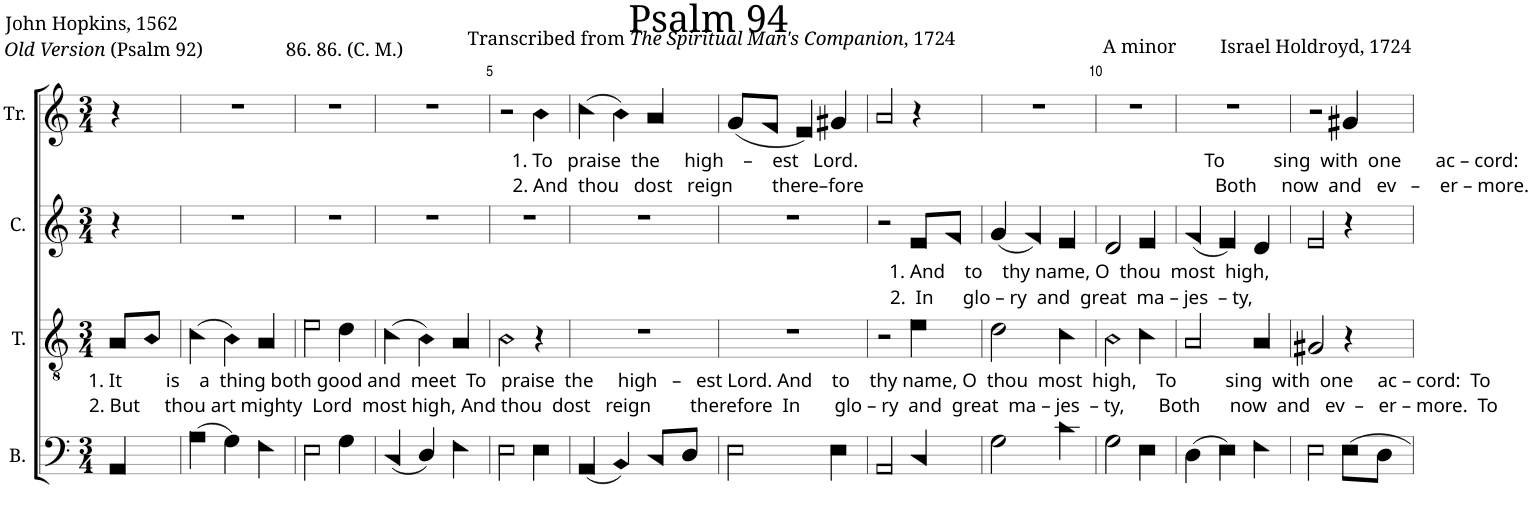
**kern	**kern	**kern	**kern
*part4	*part3	*part2	*part1
*staff4	*staff3	*staff2	*staff1
*I"B.	*I"T.	*I"C.	*I"Tr.
*I'B.	*I'T.	*I'C.	*I'Tr.
*clefF4	*clefGv2	*clefG2	*clefG2
*k[]	*k[]	*k[]	*k[]
*M3/4	*M3/4	*M3/4	*M3/4
=1	=1	=1	=1
!	!LO:TX:b:t=1. It         is    a  thing both good and  meet  To   praise  the     high   –   est Lord. And    to    thy name, O  thou  most  high,    To          sing  with  one     ac – cord&colon;  To	!	!
!	!LO:TX:b:t=2. But     thou art mighty  Lord  most high, And thou  dost   reign        therefore  In       glo – ry  and  great  ma – jes  – ty,       Both      now  and   ev  –   er – more.  To	!	!
4AA!/	8A!/L	4r	4r
.	8B!/J	.	.
=2	=2	=2	=2
(4A!\	(4c!\	2.r	2.r
4G!\)	4B!\)	.	.
4F!\	4A!/	.	.
=3	=3	=3	=3
2E!\	2e!\	2.r	2.r
4G!\	4d!\	.	.
=4	=4	=4	=4
(4C!/	(4c!\	2.r	2.r
4D!/)	4B!\)	.	.
4F!\	4A!/	.	.
=5	=5	=5	=5
2E!\	2B!\	2.r	2r
!	!	!	!LO:TX:b:t=1. To   praise  the     high    –    est   Lord.                                                                       To          sing  with  one       ac – cord&colon;
!	!	!	!LO:TX:b:t=2. And  thou   dost   reign        there–fore                                                                        Both     now  and   ev   –    er – more.
4E!\	4r	.	4b!\
=6	=6	=6	=6
(4AA!/	2.r	2.r	(4cc!\
4BB!/)	.	.	4b!\)
8C!/L	.	.	4a!/
8D!/J	.	.	.
=7	=7	=7	=7
2E!\	2.r	2.r	(8g!/L
.	.	.	8f!/J
.	.	.	4e!/)
4E!\	.	.	4g#X!/
=8	=8	=8	=8
2AA!/	2r	2r	2a!/
!	!	!LO:TX:b:t=1. And    to    thy name, O  thou  most  high,	!
!	!	!LO:TX:b:t=2.  In      glo – ry  and  great  ma – jes  – ty,	!
4C!/	4e!\	8e!/L	4r
.	.	8f!/J	.
=9	=9	=9	=9
2G!\	2d!\	(4g!/	2.r
.	.	4f!/)	.
4c!\	4c!\	4e!/	.
=10	=10	=10	=10
2G!\	2B!\	2d!/	2.r
4E!\	4c!\	4e!/	.
=11	=11	=11	=11
(4D!\	2A!/	(4f!/	2.r
4E!\)	.	4e!/)	.
4F!\	4A!/	4d!/	.
=12	=12	=12	=12
2E!\	2G#X!/	2e!/	2r
8E!\L	4r	4r	4g#X!/
8D!\J	.	.	.
=	=	=	=
*-	*-	*-	*-
